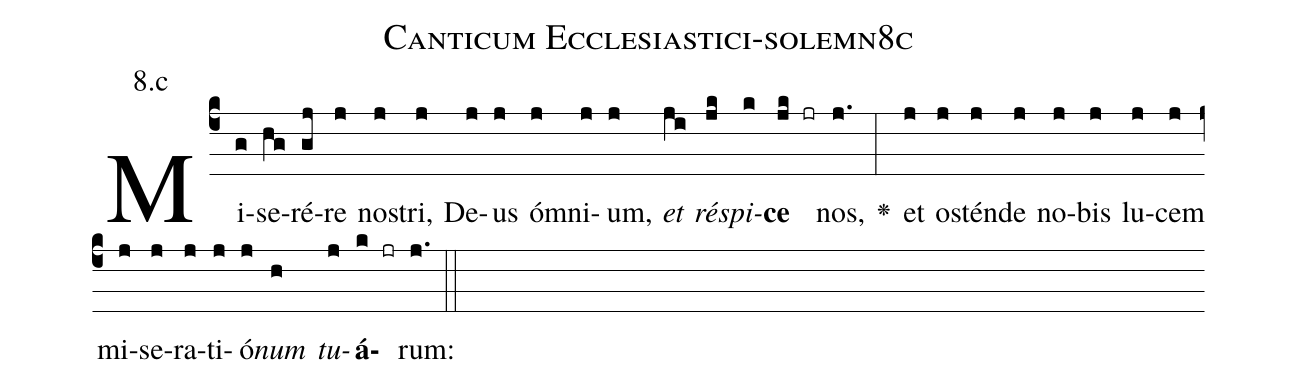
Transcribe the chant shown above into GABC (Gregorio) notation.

name: Canticum Ecclesiastici-solemn8c;
annotation: 8.c;
%%
(c4)Mi(g)se(hg)ré(gj)re(j) no(j)stri,(j) De(j)us(j) óm(j)ni(j)um,(j) <i>et</i>(ji) <i>ré</i>(jk)<i>spi</i>(k)<b>ce</b>(jk jr) nos,(j.) <v>\greheightstar</v>(:) et(j) o(j)stén(j)de(j) no(j)bis(j) lu(j)cem(j) mi(j)se(j)ra(j)ti(j)ó(j)<i>num</i>(h) <i>tu</i>(j)<b>á</b>(k jr)rum:(j.) (::)


%E(j) u(j) o(h) u(j) a(k) e.(j.) (::)
